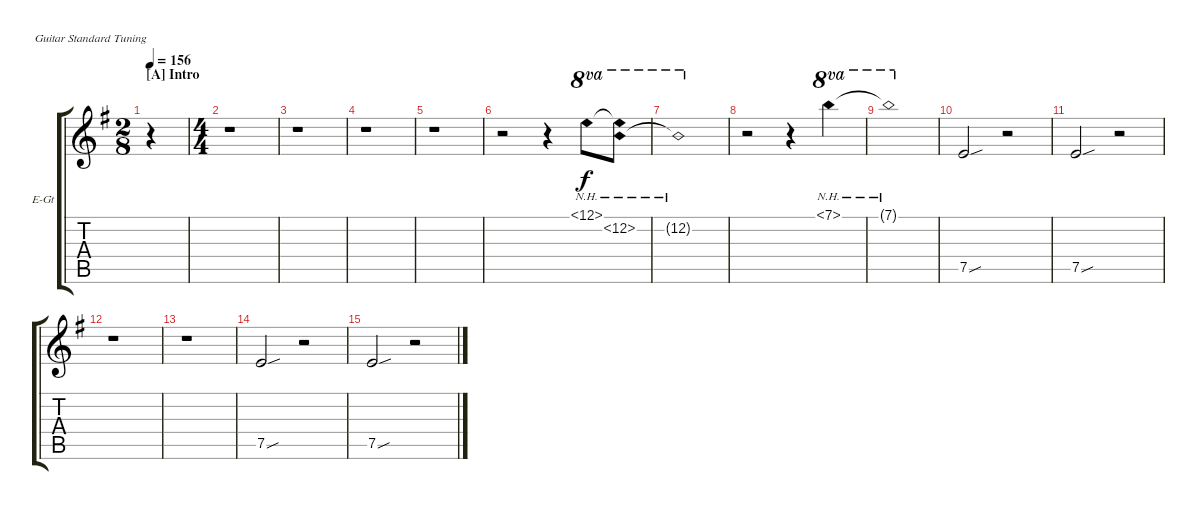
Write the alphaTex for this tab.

\bracketExtendMode groupsimilarinstruments
\firstSystemTrackNameOrientation horizontal
\otherSystemsTrackNameOrientation horizontal
\track ("Guitar" "E-Gt") {instrument distortionguitar}
\staff {score tabs}
\tuning (E4 B3 G3 D3 A2 E2)
\ts (2 8)
\section ("A" "Intro")
\tempo 156
\clef g2
\scale
1.08575
\ks g
r.4{dy f instrument distortionguitar} |
\ts (4 4)
\scale
0.91425 r.1 |
\scale
1.05549 r.1 |
\scale
0.944515 r.1 |
\scale
1.05549 r.1 |
\scale
0.944515 r.2 r.4 12.1{nh}.8{ot 8va} (12.2{nh} 12.1{nh t}).8{ot 8va} |
\scale
1.05549 12.2{nh t}.1{ot 8va} |
\scale
0.944515 r.2 r.4 7.1{nh}.4{ot 8va} |
\scale
1.05549 7.1{nh t}.1{ot 8va} |
\scale
0.944515 7.5{sou}.2 r.2 |
\scale
1.05549 7.5{sou}.2 r.2 |
\scale
0.944515 r.1 |
\scale
1.05549 r.1 |
\scale
0.944515 7.5{sou}.2 r.2 |
\scale
1.05549 7.5{sou}.2 r.2 |
\scale
0.944515
